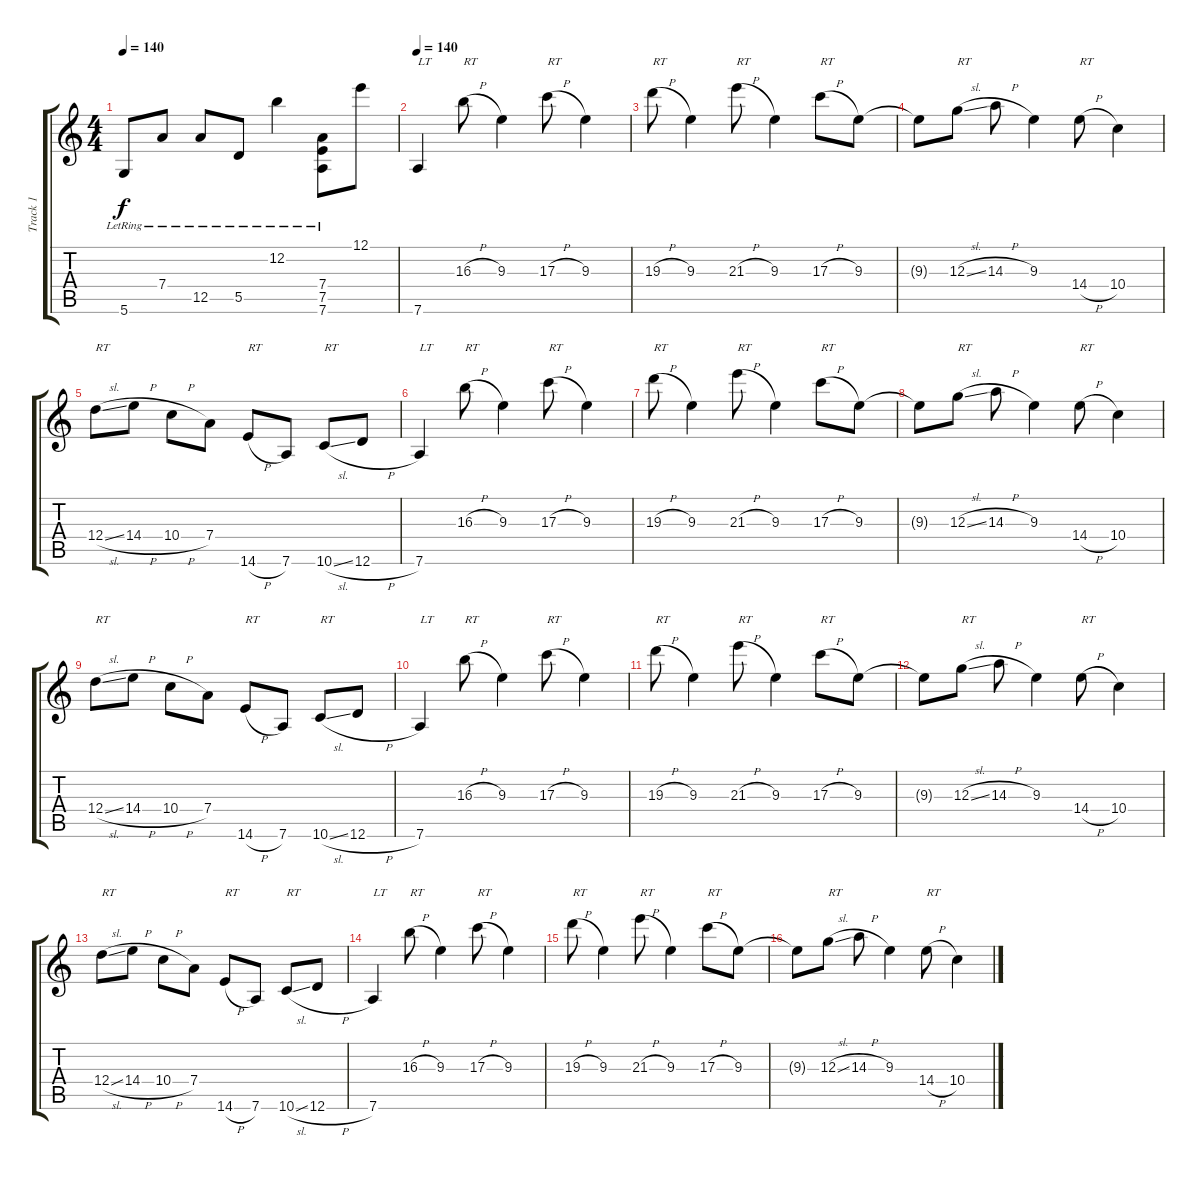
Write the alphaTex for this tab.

\track ("Track 1" "Track 1") {instrument acousticguitarsteel}
\staff {score tabs}
\tuning (E4 B3 G3 D3 A2 D2) {hide}
\ts (4 4)
\tempo 140
\clef g2
\ks c
5.6{lr}.8{dy f} 7.4{lr}.8 12.5{lr}.8 5.5{lr}.8 12.2{lr}.4 (7.4{lr} 7.5{lr} 7.6{lr}).8 12.1.8 |
\tempo 140
7.6.4{txt "LT"} 16.3{h}.8{txt "RT"} 9.3.4 17.3{h}.8{txt "RT"} 9.3.4 |
19.3{h}.8{txt "RT"} 9.3.4 21.3{h}.8{txt "RT"} 9.3.4 17.3{h}.8{txt "RT"} 9.3.8 |
9.3{t}.8 12.3{sl}.8{txt "RT"} 14.3{h}.8 9.3.4 14.4{h}.8{txt "RT"} 10.4.4 |
12.4{sl}.8{txt "RT"} 14.4{h}.8 10.4{h}.8 7.4.8 14.6{h}.8{txt "RT"} 7.6.8 10.6{sl}.8{txt "RT"} 12.6{h}.8 |
7.6.4{txt "LT"} 16.3{h}.8{txt "RT"} 9.3.4 17.3{h}.8{txt "RT"} 9.3.4 |
19.3{h}.8{txt "RT"} 9.3.4 21.3{h}.8{txt "RT"} 9.3.4 17.3{h}.8{txt "RT"} 9.3.8 |
9.3{t}.8 12.3{sl}.8{txt "RT"} 14.3{h}.8 9.3.4 14.4{h}.8{txt "RT"} 10.4.4 |
12.4{sl}.8{txt "RT"} 14.4{h}.8 10.4{h}.8 7.4.8 14.6{h}.8{txt "RT"} 7.6.8 10.6{sl}.8{txt "RT"} 12.6{h}.8 |
7.6.4{txt "LT"} 16.3{h}.8{txt "RT"} 9.3.4 17.3{h}.8{txt "RT"} 9.3.4 |
19.3{h}.8{txt "RT"} 9.3.4 21.3{h}.8{txt "RT"} 9.3.4 17.3{h}.8{txt "RT"} 9.3.8 |
9.3{t}.8 12.3{sl}.8{txt "RT"} 14.3{h}.8 9.3.4 14.4{h}.8{txt "RT"} 10.4.4 |
12.4{sl}.8{txt "RT"} 14.4{h}.8 10.4{h}.8 7.4.8 14.6{h}.8{txt "RT"} 7.6.8 10.6{sl}.8{txt "RT"} 12.6{h}.8 |
7.6.4{txt "LT"} 16.3{h}.8{txt "RT"} 9.3.4 17.3{h}.8{txt "RT"} 9.3.4 |
19.3{h}.8{txt "RT"} 9.3.4 21.3{h}.8{txt "RT"} 9.3.4 17.3{h}.8{txt "RT"} 9.3.8 |
9.3{t}.8 12.3{sl}.8{txt "RT"} 14.3{h}.8 9.3.4 14.4{h}.8{txt "RT"} 10.4.4
